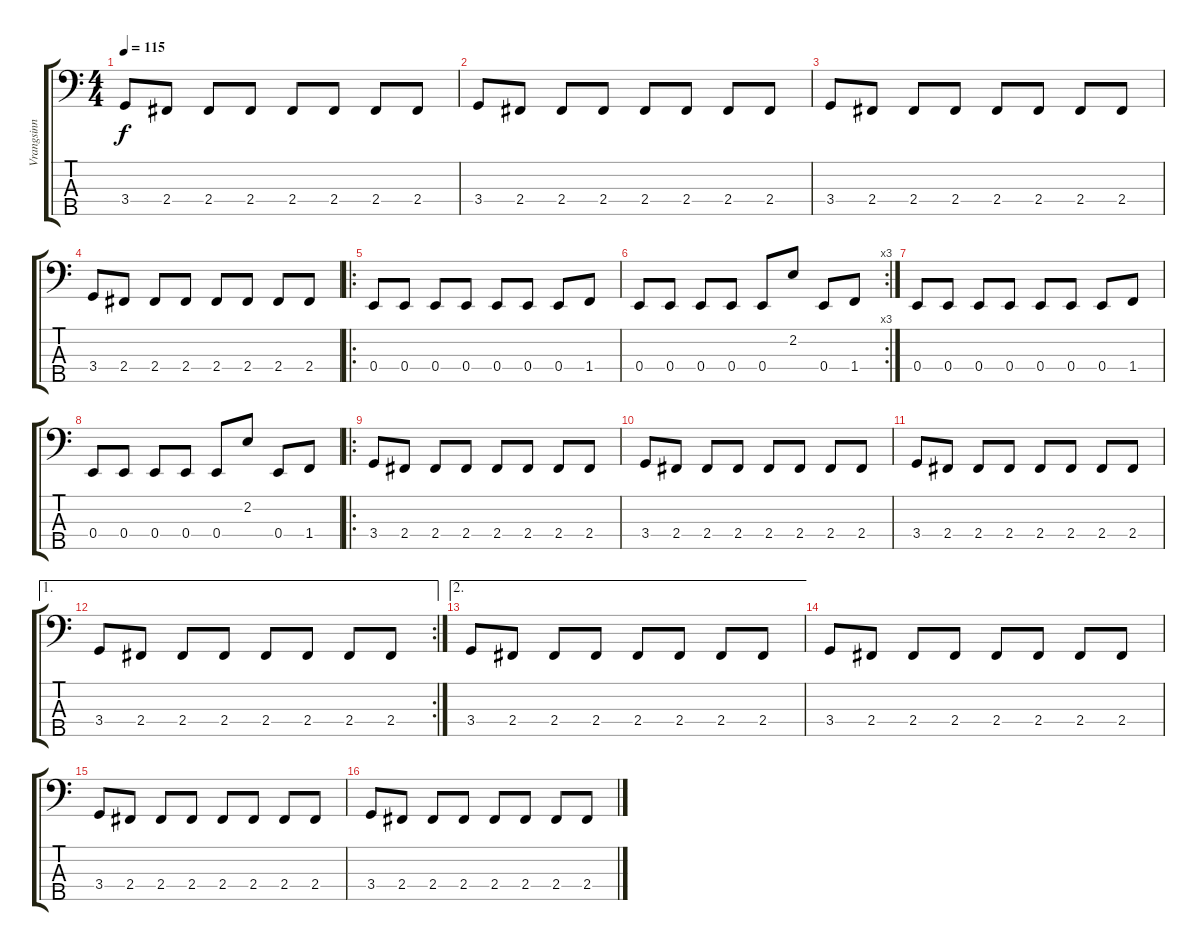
\track ("Vrangsinn" "Vrangsinn") {instrument electricbasspick}
\staff {score tabs}
\tuning (G2 D2 A1 E1 B0) {hide}
\ts (4 4)
\tempo 115
\clef f4
\ks c
3.4.8{dy f} 2.4.8 2.4.8 2.4.8 2.4.8 2.4.8 2.4.8 2.4.8 |
3.4.8 2.4.8 2.4.8 2.4.8 2.4.8 2.4.8 2.4.8 2.4.8 |
3.4.8 2.4.8 2.4.8 2.4.8 2.4.8 2.4.8 2.4.8 2.4.8 |
3.4.8 2.4.8 2.4.8 2.4.8 2.4.8 2.4.8 2.4.8 2.4.8 |
\ro
0.4.8 0.4.8 0.4.8 0.4.8 0.4.8 0.4.8 0.4.8 1.4.8 |
\rc 3
0.4.8 0.4.8 0.4.8 0.4.8 0.4.8 2.2.8 0.4.8 1.4.8 |
0.4.8 0.4.8 0.4.8 0.4.8 0.4.8 0.4.8 0.4.8 1.4.8 |
0.4.8 0.4.8 0.4.8 0.4.8 0.4.8 2.2.8 0.4.8 1.4.8 |
\ro
3.4.8 2.4.8 2.4.8 2.4.8 2.4.8 2.4.8 2.4.8 2.4.8 |
3.4.8 2.4.8 2.4.8 2.4.8 2.4.8 2.4.8 2.4.8 2.4.8 |
3.4.8 2.4.8 2.4.8 2.4.8 2.4.8 2.4.8 2.4.8 2.4.8 |
\ae 1
\rc 2
3.4.8 2.4.8 2.4.8 2.4.8 2.4.8 2.4.8 2.4.8 2.4.8 |
\ae 2
3.4.8 2.4.8 2.4.8 2.4.8 2.4.8 2.4.8 2.4.8 2.4.8 |
3.4.8 2.4.8 2.4.8 2.4.8 2.4.8 2.4.8 2.4.8 2.4.8 |
3.4.8 2.4.8 2.4.8 2.4.8 2.4.8 2.4.8 2.4.8 2.4.8 |
3.4.8 2.4.8 2.4.8 2.4.8 2.4.8 2.4.8 2.4.8 2.4.8
